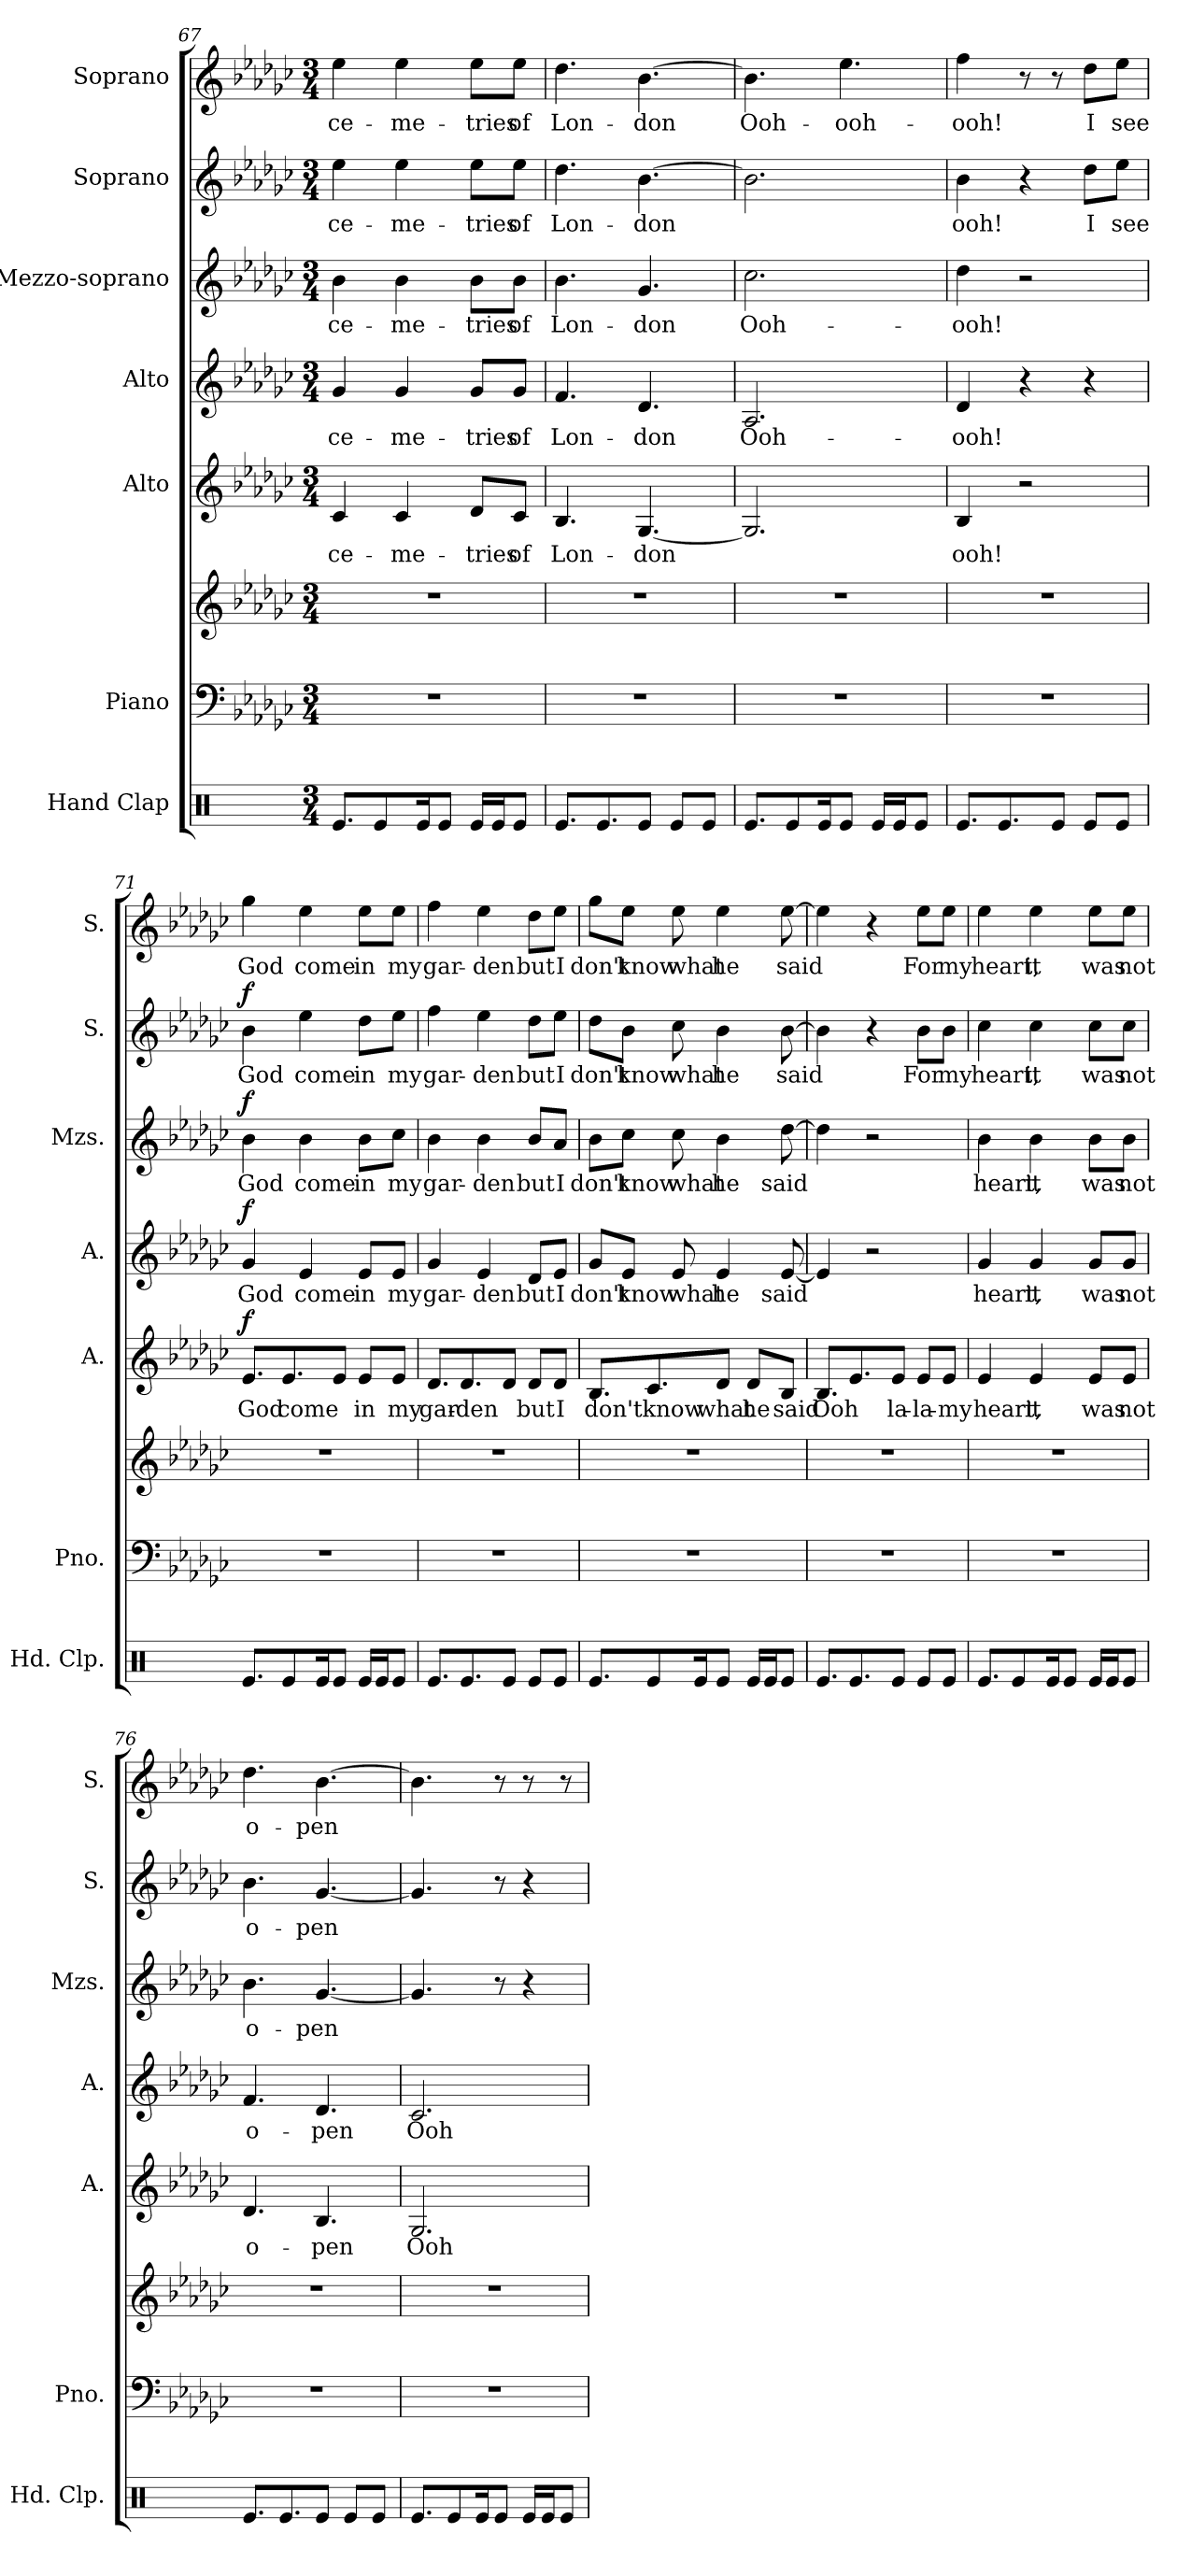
**kern	**kern	**kern	**kern	**text	**dynam	**kern	**text	**dynam	**kern	**text	**dynam	**kern	**text	**dynam	**kern	**text
*part7	*part6	*part6	*part5	*part5	*part5	*part4	*part4	*part4	*part3	*part3	*part3	*part2	*part2	*part2	*part1	*part1
*staff8	*staff7	*staff6	*staff5	*staff5	*staff5	*staff4	*staff4	*staff4	*staff3	*staff3	*staff3	*staff2	*staff2	*staff2	*staff1	*staff1
*I"Hand Clap	*I"Piano	*	*I"Alto	*	*	*I"Alto	*	*	*I"Mezzo-soprano	*	*	*I"Soprano	*	*	*I"Soprano	*
*I'Hd. Clp.	*I'Pno.	*	*I'A.	*	*	*I'A.	*	*	*I'Mzs.	*	*	*I'S.	*	*	*I'S.	*
*clefX	*clefF4	*clefG2	*clefG2	*	*	*clefG2	*	*	*clefG2	*	*	*clefG2	*	*	*clefG2	*
*k[]	*k[b-e-a-d-g-c-]	*k[b-e-a-d-g-c-]	*k[b-e-a-d-g-c-]	*	*	*k[b-e-a-d-g-c-]	*	*	*k[b-e-a-d-g-c-]	*	*	*k[b-e-a-d-g-c-]	*	*	*k[b-e-a-d-g-c-]	*
*M3/4	*M3/4	*M3/4	*M3/4	*	*	*M3/4	*	*	*M3/4	*	*	*M3/4	*	*	*M3/4	*
=67	=67	=67	=67	=67	=67	=67	=67	=67	=67	=67	=67	=67	=67	=67	=67	=67
!	!	!	!	!LO:LY:b	!	!	!LO:LY:b	!	!	!LO:LY:b	!	!	!LO:LY:b	!	!	!LO:LY:b
8.Re/L	2.r	2.r	4c-/	ce-	.	4g-/	ce-	.	4b-\	ce-	.	4ee-\	ce-	.	4ee-\	ce-
8Re/	.	.	.	.	.	.	.	.	.	.	.	.	.	.	.	.
!	!	!	!	!LO:LY:b	!	!	!LO:LY:b	!	!	!LO:LY:b	!	!	!LO:LY:b	!	!	!LO:LY:b
.	.	.	4c-/	-me-	.	4g-/	-me-	.	4b-\	-me-	.	4ee-\	-me-	.	4ee-\	-me-
16Re/K	.	.	.	.	.	.	.	.	.	.	.	.	.	.	.	.
8Re/J	.	.	.	.	.	.	.	.	.	.	.	.	.	.	.	.
!	!	!	!	!LO:LY:b	!	!	!LO:LY:b	!	!	!LO:LY:b	!	!	!LO:LY:b	!	!	!LO:LY:b
16Re/LL	.	.	8d-/L	-tries	.	8g-/L	-tries	.	8b-\L	-tries	.	8ee-\L	-tries	.	8ee-\L	-tries
16Re/J	.	.	.	.	.	.	.	.	.	.	.	.	.	.	.	.
!	!	!	!	!LO:LY:b	!	!	!LO:LY:b	!	!	!LO:LY:b	!	!	!LO:LY:b	!	!	!LO:LY:b
8Re/J	.	.	8c-/J	of	.	8g-/J	of	.	8b-\J	of	.	8ee-\J	of	.	8ee-\J	of
!!LO:PB:g=z
=68	=68	=68	=68	=68	=68	=68	=68	=68	=68	=68	=68	=68	=68	=68	=68	=68
!	!	!	!	!LO:LY:b	!	!	!LO:LY:b	!	!	!LO:LY:b	!	!	!LO:LY:b	!	!	!LO:LY:b
8.Re/L	2.r	2.r	4.B-/	Lon-	.	4.f/	Lon-	.	4.b-\	Lon-	.	4.dd-\	Lon-	.	4.dd-\	Lon-
8.Re/	.	.	.	.	.	.	.	.	.	.	.	.	.	.	.	.
!	!	!	!	!LO:LY:b	!	!	!LO:LY:b	!	!	!LO:LY:b	!	!	!LO:LY:b	!	!	!LO:LY:b
8Re/J	.	.	[4.G-/	-don	.	4.d-/	-don	.	4.g-/	-don	.	[4.b-\	-don	.	[4.b-\	-don
8Re/L	.	.	.	.	.	.	.	.	.	.	.	.	.	.	.	.
8Re/J	.	.	.	.	.	.	.	.	.	.	.	.	.	.	.	.
=69	=69	=69	=69	=69	=69	=69	=69	=69	=69	=69	=69	=69	=69	=69	=69	=69
!	!	!	!	!	!	!	!LO:LY:b	!	!	!LO:LY:b	!	!	!	!	!	!LO:LY:b
8.Re/L	2.r	2.r	2.G-/]	.	.	2.A-/	Ooh-	.	2.cc-\	Ooh-	.	2.b-\]	.	.	4.b-\]	Ooh-
8Re/	.	.	.	.	.	.	.	.	.	.	.	.	.	.	.	.
16Re/K	.	.	.	.	.	.	.	.	.	.	.	.	.	.	.	.
!	!	!	!	!	!	!	!	!	!	!	!	!	!	!	!	!LO:LY:b
8Re/J	.	.	.	.	.	.	.	.	.	.	.	.	.	.	4.ee-\	-ooh-
16Re/LL	.	.	.	.	.	.	.	.	.	.	.	.	.	.	.	.
16Re/J	.	.	.	.	.	.	.	.	.	.	.	.	.	.	.	.
8Re/J	.	.	.	.	.	.	.	.	.	.	.	.	.	.	.	.
=70	=70	=70	=70	=70	=70	=70	=70	=70	=70	=70	=70	=70	=70	=70	=70	=70
!	!	!	!	!LO:LY:b	!	!	!LO:LY:b	!	!	!LO:LY:b	!	!	!LO:LY:b	!	!	!LO:LY:b
8.Re/L	2.r	2.r	4B-/	ooh!	.	4d-/	-ooh!	.	4dd-\	-ooh!	.	4b-\	ooh!	.	4ff\	-ooh!
8.Re/	.	.	.	.	.	.	.	.	.	.	.	.	.	.	.	.
.	.	.	2r	.	.	4r	.	.	2r	.	.	4r	.	.	8r	.
8Re/J	.	.	.	.	.	.	.	.	.	.	.	.	.	.	8r	.
!	!	!	!	!	!	!	!	!	!	!	!	!	!LO:LY:b	!	!	!LO:LY:b
8Re/L	.	.	.	.	.	4r	.	.	.	.	.	8dd-\L	I	.	8dd-\L	I
!	!	!	!	!	!	!	!	!	!	!	!	!	!LO:LY:b	!	!	!LO:LY:b
8Re/J	.	.	.	.	.	.	.	.	.	.	.	8ee-\J	see	.	8ee-\J	see
=71	=71	=71	=71	=71	=71	=71	=71	=71	=71	=71	=71	=71	=71	=71	=71	=71
!	!	!	!	!LO:LY:b	!LO:DY:a	!	!LO:LY:b	!LO:DY:a	!	!LO:LY:b	!LO:DY:a	!	!LO:LY:b	!LO:DY:a	!	!LO:LY:b
8.Re/L	2.r	2.r	8.e-/L	God	f	4g-/	God	f	4b-\	God	f	4b-\	God	f	4gg-\	God
!	!	!	!	!LO:LY:b	!	!	!	!	!	!	!	!	!	!	!	!
8Re/	.	.	8.e-/	come	.	.	.	.	.	.	.	.	.	.	.	.
!	!	!	!	!	!	!	!LO:LY:b	!	!	!LO:LY:b	!	!	!LO:LY:b	!	!	!LO:LY:b
.	.	.	.	.	.	4e-/	come	.	4b-\	come	.	4ee-\	come	.	4ee-\	come
16Re/K	.	.	.	.	.	.	.	.	.	.	.	.	.	.	.	.
8Re/J	.	.	8e-/J	.	.	.	.	.	.	.	.	.	.	.	.	.
!	!	!	!	!LO:LY:b	!	!	!LO:LY:b	!	!	!LO:LY:b	!	!	!LO:LY:b	!	!	!LO:LY:b
16Re/LL	.	.	8e-/L	in	.	8e-/L	in	.	8b-\L	in	.	8dd-\L	in	.	8ee-\L	in
16Re/J	.	.	.	.	.	.	.	.	.	.	.	.	.	.	.	.
!	!	!	!	!LO:LY:b	!	!	!LO:LY:b	!	!	!LO:LY:b	!	!	!LO:LY:b	!	!	!LO:LY:b
8Re/J	.	.	8e-/J	my	.	8e-/J	my	.	8cc-\J	my	.	8ee-\J	my	.	8ee-\J	my
=72	=72	=72	=72	=72	=72	=72	=72	=72	=72	=72	=72	=72	=72	=72	=72	=72
!	!	!	!	!LO:LY:b	!	!	!LO:LY:b	!	!	!LO:LY:b	!	!	!LO:LY:b	!	!	!LO:LY:b
8.Re/L	2.r	2.r	8.d-/L	gar-	.	4g-/	gar-	.	4b-\	gar-	.	4ff\	gar-	.	4ff\	gar-
!	!	!	!	!LO:LY:b	!	!	!	!	!	!	!	!	!	!	!	!
8.Re/	.	.	8.d-/	-den	.	.	.	.	.	.	.	.	.	.	.	.
!	!	!	!	!	!	!	!LO:LY:b	!	!	!LO:LY:b	!	!	!LO:LY:b	!	!	!LO:LY:b
.	.	.	.	.	.	4e-/	-den	.	4b-\	-den	.	4ee-\	-den	.	4ee-\	-den
8Re/J	.	.	8d-/J	.	.	.	.	.	.	.	.	.	.	.	.	.
!	!	!	!	!LO:LY:b	!	!	!LO:LY:b	!	!	!LO:LY:b	!	!	!LO:LY:b	!	!	!LO:LY:b
8Re/L	.	.	8d-/L	but	.	8d-/L	but	.	8b-/L	but	.	8dd-\L	but	.	8dd-\L	but
!	!	!	!	!LO:LY:b	!	!	!LO:LY:b	!	!	!LO:LY:b	!	!	!LO:LY:b	!	!	!LO:LY:b
8Re/J	.	.	8d-/J	I	.	8e-/J	I	.	8a-/J	I	.	8ee-\J	I	.	8ee-\J	I
!!LO:PB:g=z
=73	=73	=73	=73	=73	=73	=73	=73	=73	=73	=73	=73	=73	=73	=73	=73	=73
!	!	!	!	!LO:LY:b	!	!	!LO:LY:b	!	!	!LO:LY:b	!	!	!LO:LY:b	!	!	!LO:LY:b
8.Re/L	2.r	2.r	8.B-/L	don't	.	8g-/L	don't	.	8b-\L	don't	.	8dd-\L	don't	.	8gg-\L	don't
!	!	!	!	!	!	!	!LO:LY:b	!	!	!LO:LY:b	!	!	!LO:LY:b	!	!	!LO:LY:b
.	.	.	.	.	.	8e-/J	know	.	8cc-\J	know	.	8b-\J	know	.	8ee-\J	know
!	!	!	!	!LO:LY:b	!	!	!	!	!	!	!	!	!	!	!	!
8Re/	.	.	8.c-/	know	.	.	.	.	.	.	.	.	.	.	.	.
!	!	!	!	!	!	!	!LO:LY:b	!	!	!LO:LY:b	!	!	!LO:LY:b	!	!	!LO:LY:b
.	.	.	.	.	.	8e-/	what	.	8cc-\	what	.	8cc-\	what	.	8ee-\	what
16Re/K	.	.	.	.	.	.	.	.	.	.	.	.	.	.	.	.
!	!	!	!	!LO:LY:b	!	!	!LO:LY:b	!	!	!LO:LY:b	!	!	!LO:LY:b	!	!	!LO:LY:b
8Re/J	.	.	8d-/J	what	.	4e-/	he	.	4b-\	he	.	4b-\	he	.	4ee-\	he
!	!	!	!	!LO:LY:b	!	!	!	!	!	!	!	!	!	!	!	!
16Re/LL	.	.	8d-/L	he	.	.	.	.	.	.	.	.	.	.	.	.
16Re/J	.	.	.	.	.	.	.	.	.	.	.	.	.	.	.	.
!	!	!	!	!LO:LY:b	!	!	!LO:LY:b	!	!	!LO:LY:b	!	!	!LO:LY:b	!	!	!LO:LY:b
8Re/J	.	.	8B-/J	said	.	[8e-/	said	.	[8dd-\	said	.	[8b-\	said	.	[8ee-\	said
=74	=74	=74	=74	=74	=74	=74	=74	=74	=74	=74	=74	=74	=74	=74	=74	=74
!	!	!	!	!LO:LY:b	!	!	!	!	!	!	!	!	!	!	!	!
8.Re/L	2.r	2.r	8.B-/L	Ooh	.	4e-/]	.	.	4dd-\]	.	.	4b-\]	.	.	4ee-\]	.
8.Re/	.	.	8.e-/	.	.	.	.	.	.	.	.	.	.	.	.	.
.	.	.	.	.	.	2r	.	.	2r	.	.	4r	.	.	4r	.
!	!	!	!	!LO:LY:b	!	!	!	!	!	!	!	!	!	!	!	!
8Re/J	.	.	8e-/J	la-	.	.	.	.	.	.	.	.	.	.	.	.
!	!	!	!	!LO:LY:b	!	!	!	!	!	!	!	!	!LO:LY:b	!	!	!LO:LY:b
8Re/L	.	.	8e-/L	-la-	.	.	.	.	.	.	.	8b-\L	For	.	8ee-\L	For
!	!	!	!	!LO:LY:b	!	!	!	!	!	!	!	!	!LO:LY:b	!	!	!LO:LY:b
8Re/J	.	.	8e-/J	-my	.	.	.	.	.	.	.	8b-\J	my	.	8ee-\J	my
=75	=75	=75	=75	=75	=75	=75	=75	=75	=75	=75	=75	=75	=75	=75	=75	=75
!	!	!	!	!LO:LY:b	!	!	!LO:LY:b	!	!	!LO:LY:b	!	!	!LO:LY:b	!	!	!LO:LY:b
8.Re/L	2.r	2.r	4e-/	heart,	.	4g-/	heart,	.	4b-\	heart,	.	4cc-\	heart,	.	4ee-\	heart,
8Re/	.	.	.	.	.	.	.	.	.	.	.	.	.	.	.	.
!	!	!	!	!LO:LY:b	!	!	!LO:LY:b	!	!	!LO:LY:b	!	!	!LO:LY:b	!	!	!LO:LY:b
.	.	.	4e-/	it	.	4g-/	it	.	4b-\	it	.	4cc-\	it	.	4ee-\	it
16Re/K	.	.	.	.	.	.	.	.	.	.	.	.	.	.	.	.
8Re/J	.	.	.	.	.	.	.	.	.	.	.	.	.	.	.	.
!	!	!	!	!LO:LY:b	!	!	!LO:LY:b	!	!	!LO:LY:b	!	!	!LO:LY:b	!	!	!LO:LY:b
16Re/LL	.	.	8e-/L	was	.	8g-/L	was	.	8b-\L	was	.	8cc-\L	was	.	8ee-\L	was
16Re/J	.	.	.	.	.	.	.	.	.	.	.	.	.	.	.	.
!	!	!	!	!LO:LY:b	!	!	!LO:LY:b	!	!	!LO:LY:b	!	!	!LO:LY:b	!	!	!LO:LY:b
8Re/J	.	.	8e-/J	not	.	8g-/J	not	.	8b-\J	not	.	8cc-\J	not	.	8ee-\J	not
=76	=76	=76	=76	=76	=76	=76	=76	=76	=76	=76	=76	=76	=76	=76	=76	=76
!	!	!	!	!LO:LY:b	!	!	!LO:LY:b	!	!	!LO:LY:b	!	!	!LO:LY:b	!	!	!LO:LY:b
8.Re/L	2.r	2.r	4.d-/	o-	.	4.f/	o-	.	4.b-\	o-	.	4.b-\	o-	.	4.dd-\	o-
8.Re/	.	.	.	.	.	.	.	.	.	.	.	.	.	.	.	.
!	!	!	!	!LO:LY:b	!	!	!LO:LY:b	!	!	!LO:LY:b	!	!	!LO:LY:b	!	!	!LO:LY:b
8Re/J	.	.	4.B-/	-pen	.	4.d-/	-pen	.	[4.g-/	-pen	.	[4.g-/	-pen	.	[4.b-\	-pen
8Re/L	.	.	.	.	.	.	.	.	.	.	.	.	.	.	.	.
8Re/J	.	.	.	.	.	.	.	.	.	.	.	.	.	.	.	.
!!LO:PB:g=z
=77	=77	=77	=77	=77	=77	=77	=77	=77	=77	=77	=77	=77	=77	=77	=77	=77
!	!	!	!	!LO:LY:b	!	!	!LO:LY:b	!	!	!	!	!	!	!	!	!
8.Re/L	2.r	2.r	2.G-/	Ooh-	.	2.c-/	Ooh-	.	4.g-/]	.	.	4.g-/]	.	.	4.b-\]	.
8Re/	.	.	.	.	.	.	.	.	.	.	.	.	.	.	.	.
16Re/K	.	.	.	.	.	.	.	.	.	.	.	.	.	.	.	.
8Re/J	.	.	.	.	.	.	.	.	8r	.	.	8r	.	.	8r	.
16Re/LL	.	.	.	.	.	.	.	.	4r	.	.	4r	.	.	8r	.
16Re/J	.	.	.	.	.	.	.	.	.	.	.	.	.	.	.	.
8Re/J	.	.	.	.	.	.	.	.	.	.	.	.	.	.	8r	.
=	=	=	=	=	=	=	=	=	=	=	=	=	=	=	=	=
*-	*-	*-	*-	*-	*-	*-	*-	*-	*-	*-	*-	*-	*-	*-	*-	*-
